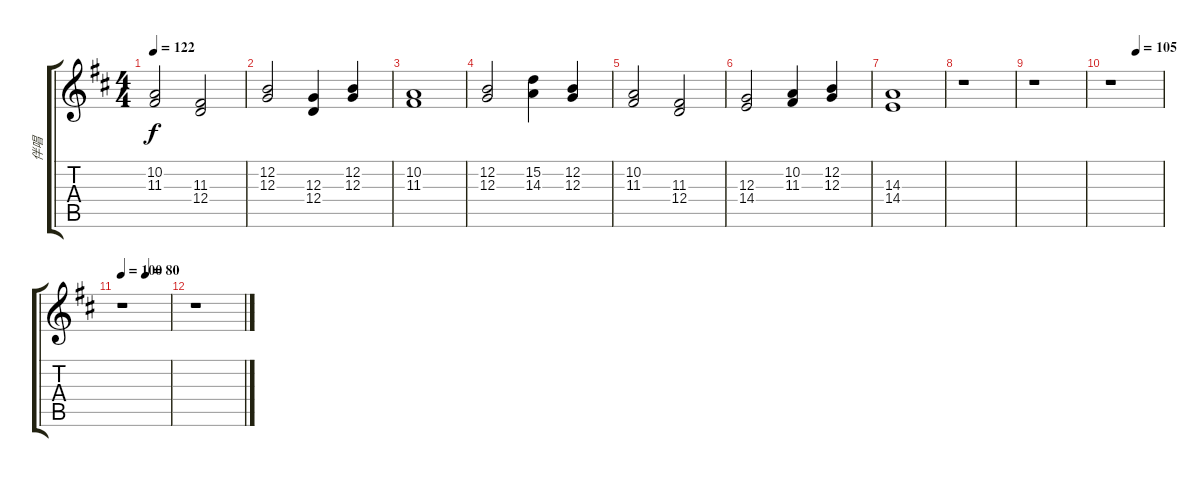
\track ("伴唱" "伴唱") {instrument synthvoice}
\staff {score tabs}
\tuning (E4 B3 G3 D3 A2 E2) {hide}
\ts (4 4)
\tempo 122
\clef g2
\ks d
(10.2 11.3).2{dy f} (11.3 12.4).2 |
(12.2 12.3).2 (12.3 12.4).4 (12.2 12.3).4 |
(10.2 11.3).1 |
(12.2 12.3).2 (15.2 14.3).4 (12.2 12.3).4 |
(10.2 11.3).2 (11.3 12.4).2 |
(12.3 14.4).2 (10.2 11.3).4 (12.2 12.3).4 |
(14.3 14.4).1 |
r.1 |
r.1 |
\tempo (105 0.5)
r.1 |
\tempo 100
\tempo (80 0.5)
r.1 |
r.1
